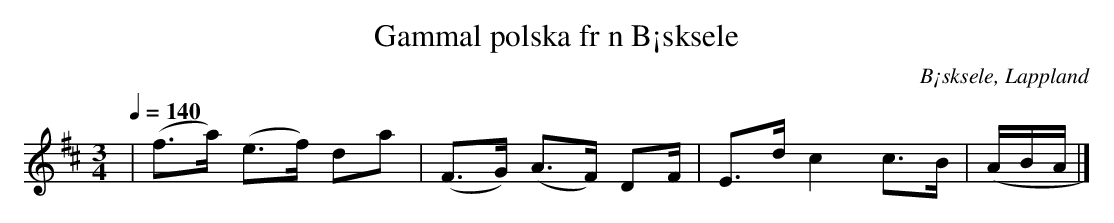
X:1
T:Gammal polska fr n B¡sksele
O:B¡sksele, Lappland
Q:1/4=140
M:3/4
L:1/16
K:D
V:1
|(f3a) (e3f) d2a2 | (F3G) (A3F) D2F | E3d c4 c3B | 3(ABA |]
